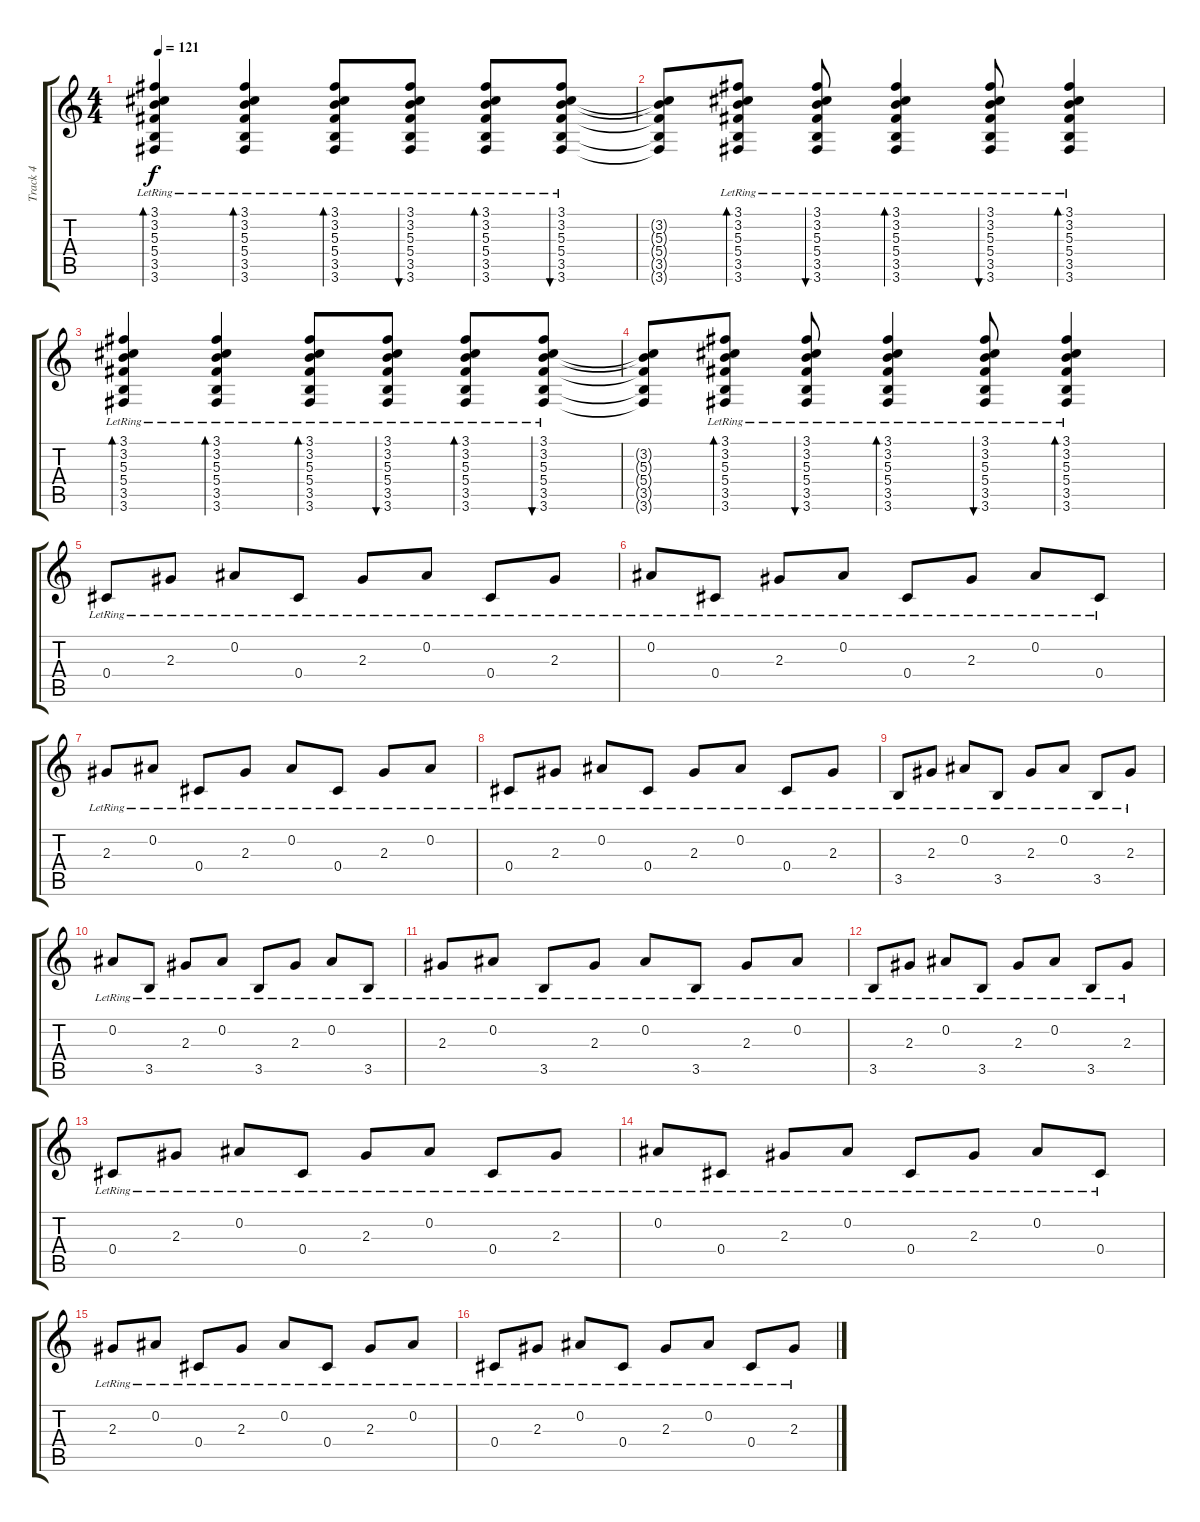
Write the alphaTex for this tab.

\track ("Track 4" "Track 4") {instrument acousticguitarsteel}
\staff {score tabs}
\tuning (Eb4 Bb3 Gb3 Db3 Ab2 Eb2) {hide}
\ts (4 4)
\tempo 121
\clef g2
\ks c
(3.1{lr} 3.2{lr} 5.3{lr} 5.4{lr} 3.5{lr} 3.6{lr}).4{bd 60 dy f} (3.1{lr} 3.2{lr} 5.3{lr} 5.4{lr} 3.5{lr} 3.6{lr}).4{bd 60} (3.1{lr} 3.2{lr} 5.3{lr} 5.4{lr} 3.5{lr} 3.6{lr}).8{bd 60} (3.1{lr} 3.2{lr} 5.3{lr} 5.4{lr} 3.5{lr} 3.6{lr}).8{bu 60} (3.1{lr} 3.2{lr} 5.3{lr} 5.4{lr} 3.5{lr} 3.6{lr}).8{bd 60} (3.1{lr} 3.2{lr} 5.3{lr} 5.4{lr} 3.5{lr} 3.6{lr}).8{bu 60} |
(3.2{t} 5.3{t} 5.4{t} 3.5{t} 3.6{t}).8 (3.1{lr} 3.2{lr} 5.3{lr} 5.4{lr} 3.5{lr} 3.6{lr}).8{bd 60} (3.1{lr} 3.2{lr} 5.3{lr} 5.4{lr} 3.5{lr} 3.6{lr}).8{bu 60} (3.1{lr} 3.2{lr} 5.3{lr} 5.4{lr} 3.5{lr} 3.6{lr}).4{bd 60} (3.1{lr} 3.2{lr} 5.3{lr} 5.4{lr} 3.5{lr} 3.6{lr}).8{bu 60} (3.1{lr} 3.2{lr} 5.3{lr} 5.4{lr} 3.5{lr} 3.6{lr}).4{bd 60} |
(3.1{lr} 3.2{lr} 5.3{lr} 5.4{lr} 3.5{lr} 3.6{lr}).4{bd 60} (3.1{lr} 3.2{lr} 5.3{lr} 5.4{lr} 3.5{lr} 3.6{lr}).4{bd 60} (3.1{lr} 3.2{lr} 5.3{lr} 5.4{lr} 3.5{lr} 3.6{lr}).8{bd 60} (3.1{lr} 3.2{lr} 5.3{lr} 5.4{lr} 3.5{lr} 3.6{lr}).8{bu 60} (3.1{lr} 3.2{lr} 5.3{lr} 5.4{lr} 3.5{lr} 3.6{lr}).8{bd 60} (3.1{lr} 3.2{lr} 5.3{lr} 5.4{lr} 3.5{lr} 3.6{lr}).8{bu 60} |
(3.2{t} 5.3{t} 5.4{t} 3.5{t} 3.6{t}).8 (3.1{lr} 3.2{lr} 5.3{lr} 5.4{lr} 3.5{lr} 3.6{lr}).8{bd 60} (3.1{lr} 3.2{lr} 5.3{lr} 5.4{lr} 3.5{lr} 3.6{lr}).8{bu 60} (3.1{lr} 3.2{lr} 5.3{lr} 5.4{lr} 3.5{lr} 3.6{lr}).4{bd 60} (3.1{lr} 3.2{lr} 5.3{lr} 5.4{lr} 3.5{lr} 3.6{lr}).8{bu 60} (3.1{lr} 3.2{lr} 5.3{lr} 5.4{lr} 3.5{lr} 3.6{lr}).4{bd 60} |
0.4{lr}.8 2.3{lr}.8 0.2{lr}.8 0.4{lr}.8 2.3{lr}.8 0.2{lr}.8 0.4{lr}.8 2.3{lr}.8 |
0.2{lr}.8 0.4{lr}.8 2.3{lr}.8 0.2{lr}.8 0.4{lr}.8 2.3{lr}.8 0.2{lr}.8 0.4{lr}.8 |
2.3{lr}.8 0.2{lr}.8 0.4{lr}.8 2.3{lr}.8 0.2{lr}.8 0.4{lr}.8 2.3{lr}.8 0.2{lr}.8 |
0.4{lr}.8 2.3{lr}.8 0.2{lr}.8 0.4{lr}.8 2.3{lr}.8 0.2{lr}.8 0.4{lr}.8 2.3{lr}.8 |
3.5{lr}.8 2.3{lr}.8 0.2{lr}.8 3.5{lr}.8 2.3{lr}.8 0.2{lr}.8 3.5{lr}.8 2.3{lr}.8 |
0.2{lr}.8 3.5{lr}.8 2.3{lr}.8 0.2{lr}.8 3.5{lr}.8 2.3{lr}.8 0.2{lr}.8 3.5{lr}.8 |
2.3{lr}.8 0.2{lr}.8 3.5{lr}.8 2.3{lr}.8 0.2{lr}.8 3.5{lr}.8 2.3{lr}.8 0.2{lr}.8 |
3.5{lr}.8 2.3{lr}.8 0.2{lr}.8 3.5{lr}.8 2.3{lr}.8 0.2{lr}.8 3.5{lr}.8 2.3{lr}.8 |
0.4{lr}.8 2.3{lr}.8 0.2{lr}.8 0.4{lr}.8 2.3{lr}.8 0.2{lr}.8 0.4{lr}.8 2.3{lr}.8 |
0.2{lr}.8 0.4{lr}.8 2.3{lr}.8 0.2{lr}.8 0.4{lr}.8 2.3{lr}.8 0.2{lr}.8 0.4{lr}.8 |
2.3{lr}.8 0.2{lr}.8 0.4{lr}.8 2.3{lr}.8 0.2{lr}.8 0.4{lr}.8 2.3{lr}.8 0.2{lr}.8 |
0.4{lr}.8 2.3{lr}.8 0.2{lr}.8 0.4{lr}.8 2.3{lr}.8 0.2{lr}.8 0.4{lr}.8 2.3{lr}.8
